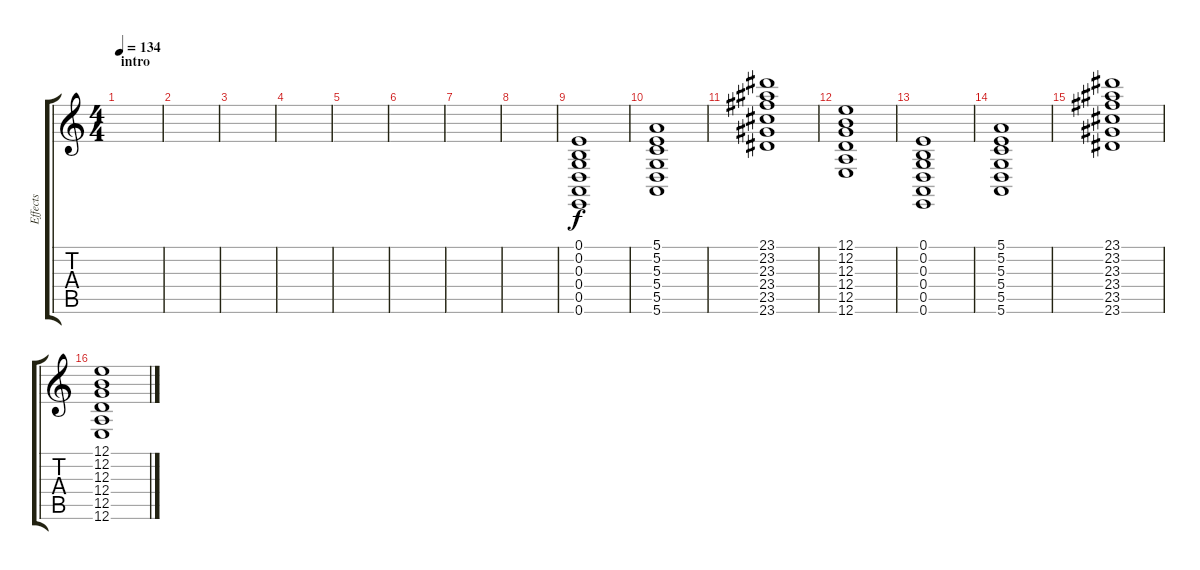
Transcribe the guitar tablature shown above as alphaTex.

\track ("Effects" "Effects") {instrument seashore}
\staff {score tabs}
\tuning (E4 B3 G3 D3 A2 E2) {hide}
\ts (4 4)
\section ("" "intro")
\tempo 134
\clef g2
\ks c
|
|
|
|
|
|
|
|
(0.1 0.2 0.3 0.4 0.5 0.6).1 |
(5.1 5.2 5.3 5.4 5.5 5.6).1 |
(23.1 23.2 23.3 23.4 23.5 23.6).1 |
(12.1 12.2 12.3 12.4 12.5 12.6).1 |
(0.1 0.2 0.3 0.4 0.5 0.6).1 |
(5.1 5.2 5.3 5.4 5.5 5.6).1 |
(23.1 23.2 23.3 23.4 23.5 23.6).1 |
(12.1 12.2 12.3 12.4 12.5 12.6).1
